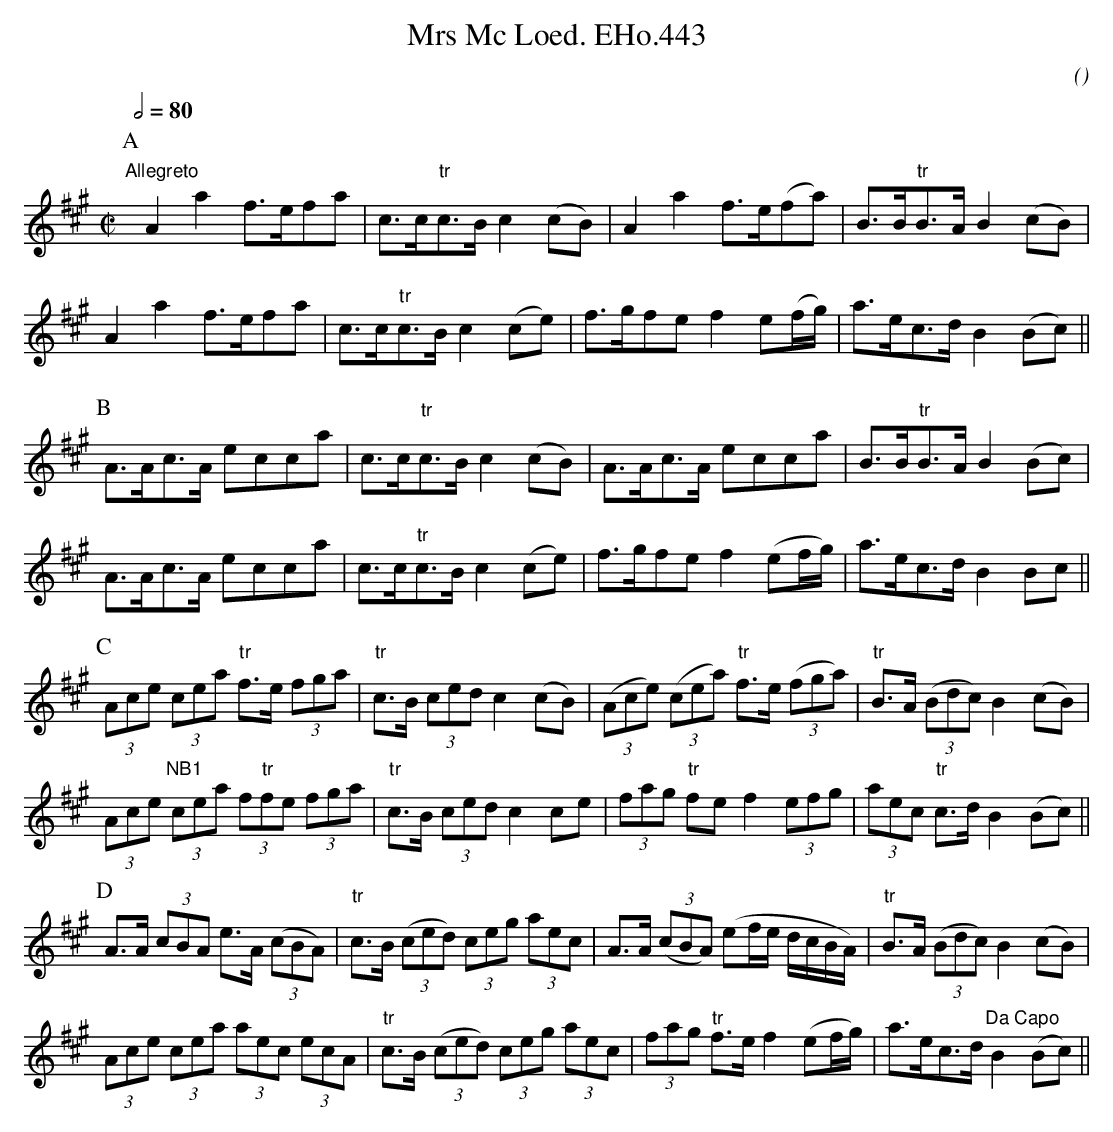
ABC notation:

X:1
T:Mrs Mc Loed. EHo.443
M:C|
L:1/8
Q:1/2=80
C:
O:
K:A
P:A
"Allegreto"yA2 a2f>efa | c>c"tr"c>B c2(cB) | A2a2 f>e(fa) | B>B"tr"B>A B2(cB) |
A2a2f>efa | c>c"tr"c>B c2(ce) | f>gfe f2e(f/g/) | a>ec>d B2(Bc) ||
P:B
A>Ac>A ecca | c>c"tr"c>B c2(cB) | A>Ac>A ecca | B>B"tr"B>A B2(Bc) |
A>Ac>A ecca | c>c"tr"c>B c2(ce) | f>gfe f2(ef/g/) | a>ec>d B2Bc ||
P:C
(3Ace (3cea "tr"f>e (3fga | "tr"c>B (3ced c2 (cB) | (3(Ace) (3(cea) "tr"f>e (3(fga) |\
"tr"B>A (3(Bdc) B2(cB) |
(3Ace "NB1"(3cea (3f"tr"fe (3fga | "tr"c>B (3ced c2 ce |\
(3fag "tr"fe f2 (3efg | (3aec "tr"c>d B2 (Bc) ||
P:D
A>A (3cBA e>A (3(cBA) | "tr"c>B (3(ced) (3ceg (3aec |\
A>A (3(cBA) (ef/e/ d/c/B/A/) | "tr"B>A (3(Bdc) B2 (cB) |
(3Ace (3cea (3aec (3ecA | "tr"c>B (3(ced) (3ceg (3aec |\
(3fag "tr"f>e f2(ef/g/) | a>ec>d "Da Capo"B2(Bc) ||
